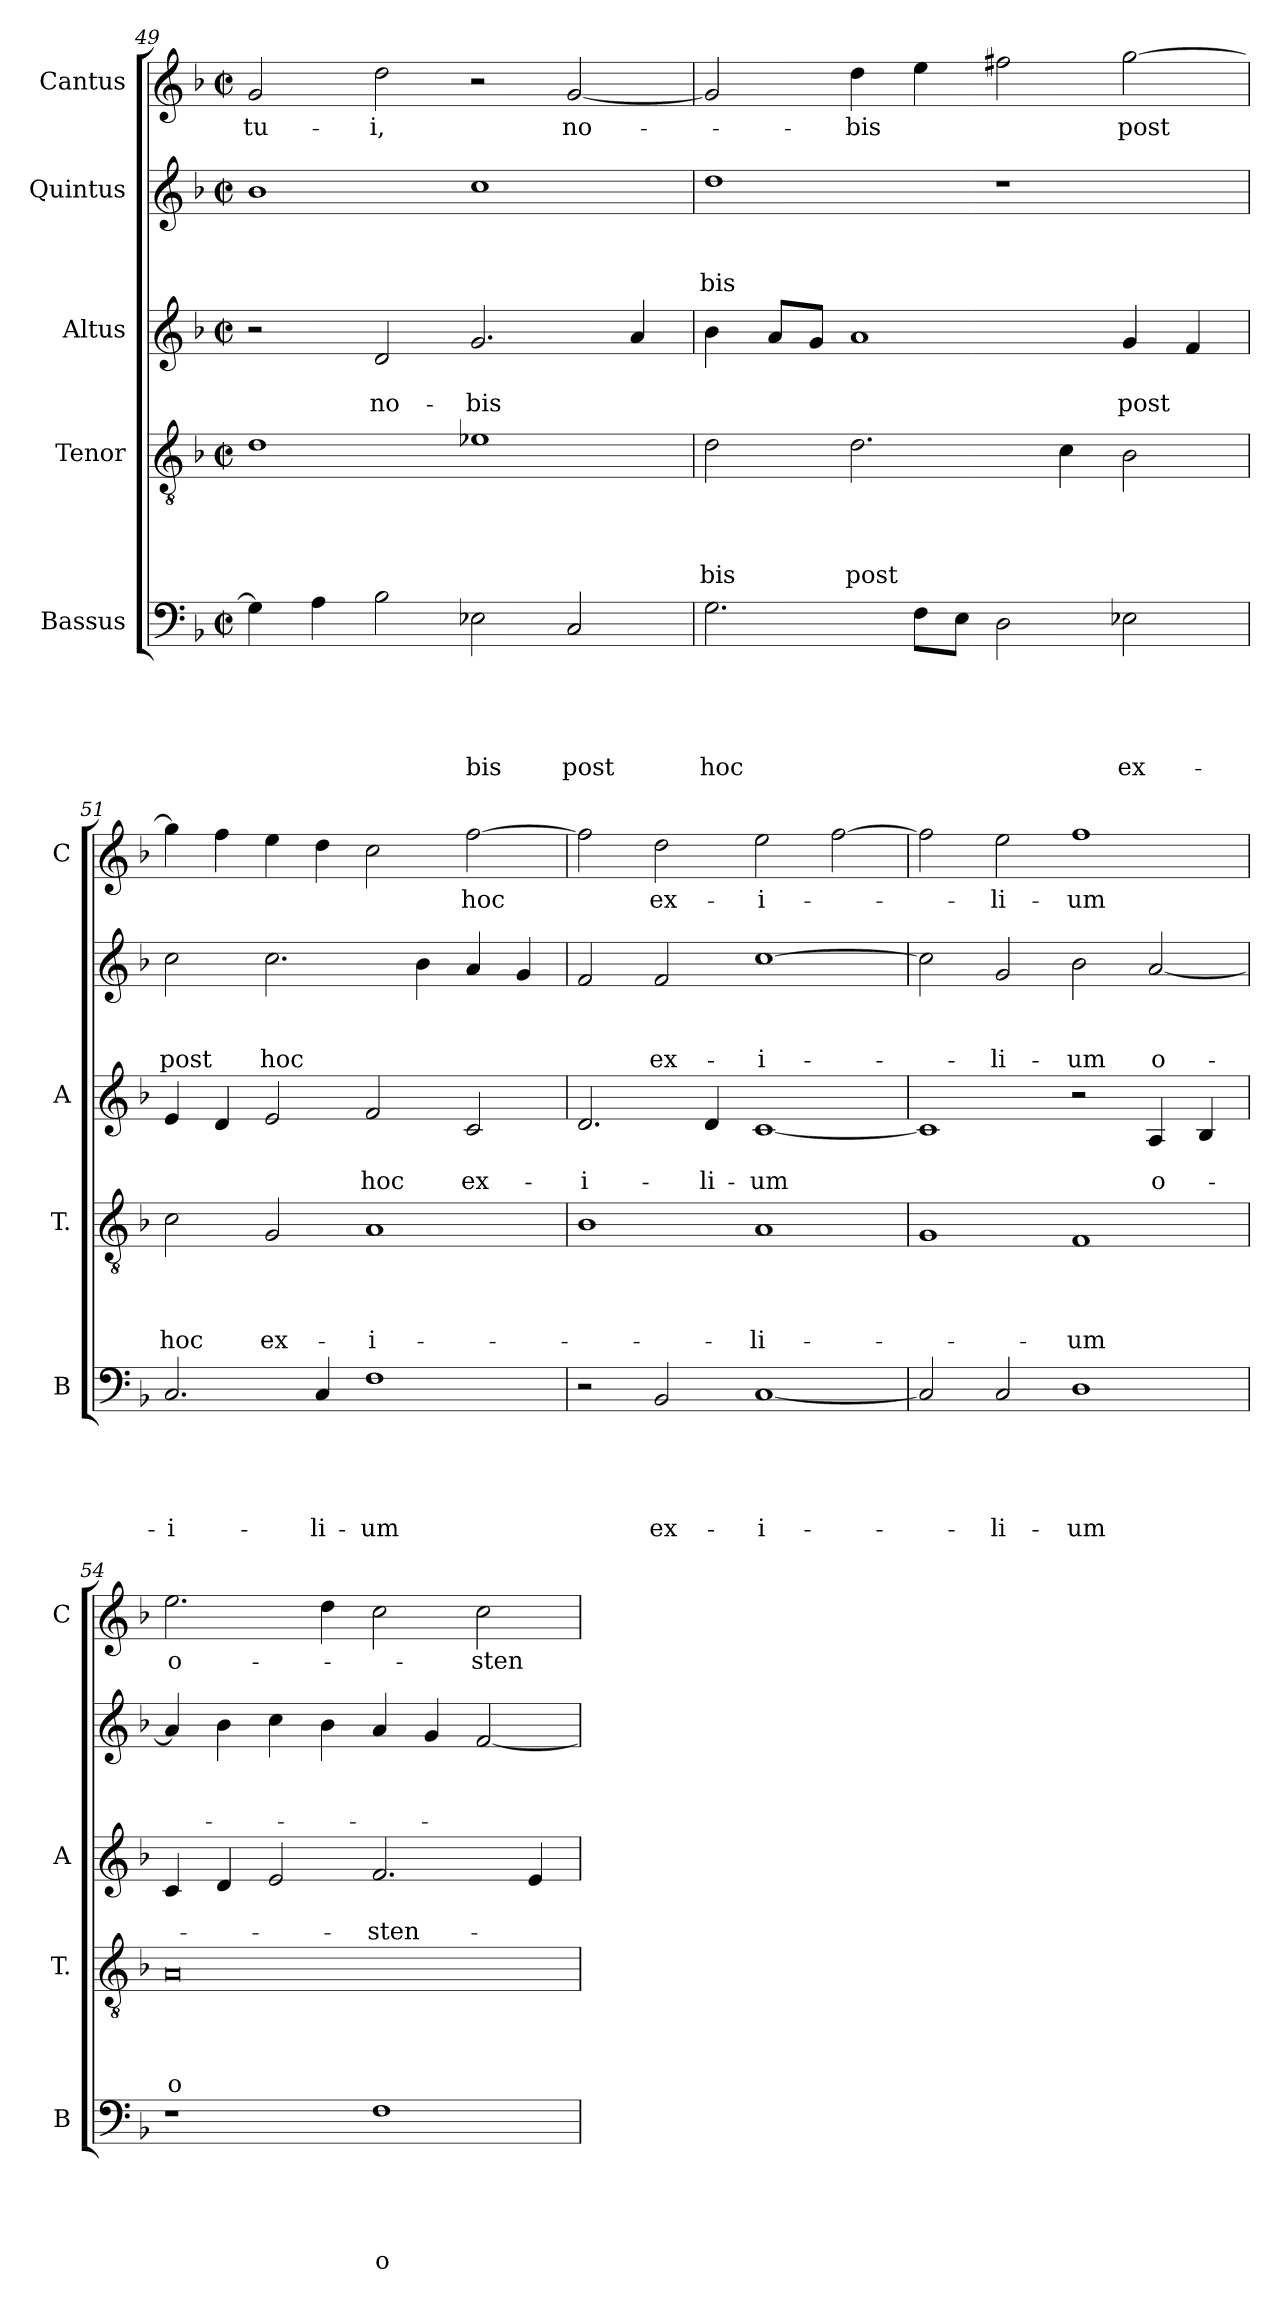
**kern	**text	**text	**text	**text	**text	**kern	**text	**text	**text	**text	**kern	**text	**text	**kern	**text	**text	**text	**kern	**text
*part5	*part5	*part5	*part5	*part5	*part5	*part4	*part4	*part4	*part4	*part4	*part3	*part3	*part3	*part2	*part2	*part2	*part2	*part1	*part1
*staff5	*staff5	*staff5	*staff5	*staff5	*staff5	*staff4	*staff4	*staff4	*staff4	*staff4	*staff3	*staff3	*staff3	*staff2	*staff2	*staff2	*staff2	*staff1	*staff1
*I"Bassus	*	*	*	*	*	*I"Tenor	*	*	*	*	*I"Altus	*	*	*I"Quintus	*	*	*	*I"Cantus	*
*I'B	*	*	*	*	*	*I'T.	*	*	*	*	*I'A	*	*	*	*	*	*	*I'C	*
*clefF4	*	*	*	*	*	*clefGv2	*	*	*	*	*clefG2	*	*	*clefG2	*	*	*	*clefG2	*
*k[b-]	*	*	*	*	*	*k[b-]	*	*	*	*	*k[b-]	*	*	*k[b-]	*	*	*	*k[b-]	*
*F:	*	*	*	*	*	*F:	*	*	*	*	*F:	*	*	*F:	*	*	*	*F:	*
*M2/2	*	*	*	*	*	*M2/2	*	*	*	*	*M2/2	*	*	*M2/2	*	*	*	*M2/2	*
*met(c|)	*	*	*	*	*	*met(c|)	*	*	*	*	*met(c|)	*	*	*met(c|)	*	*	*	*met(c|)	*
=49	=49	=49	=49	=49	=49	=49	=49	=49	=49	=49	=49	=49	=49	=49	=49	=49	=49	=49	=49
!	!	!	!	!	!	!	!	!	!	!	!	!	!	!	!	!	!	!	!LO:LY:b
4G\]	.	.	.	.	.	1d	.	.	.	.	2r	.	.	1b-	.	.	.	2g/	tu-
4A\	.	.	.	.	.	.	.	.	.	.	.	.	.	.	.	.	.	.	.
!	!	!	!	!	!	!	!	!	!	!	!	!	!LO:LY:b	!	!	!	!	!	!LO:LY:b
2B-\	.	.	.	.	.	.	.	.	.	.	2d/	.	no-	.	.	.	.	2dd\	-i,
!	!	!	!	!	!LO:LY:b	!	!	!	!	!	!	!	!LO:LY:b	!	!	!	!	!	!
2E-X\	.	.	.	.	-bis	1e-X	.	.	.	.	2.g/	.	-bis	1cc	.	.	.	2r	.
!	!	!	!	!	!LO:LY:b	!	!	!	!	!	!	!	!	!	!	!	!	!	!LO:LY:b
2C/	.	.	.	.	post	.	.	.	.	.	.	.	.	.	.	.	.	[2g/	no-
.	.	.	.	.	.	.	.	.	.	.	4a/	.	.	.	.	.	.	.	.
=50	=50	=50	=50	=50	=50	=50	=50	=50	=50	=50	=50	=50	=50	=50	=50	=50	=50	=50	=50
!	!	!	!	!	!LO:LY:b	!	!	!	!	!LO:LY:b	!	!	!	!	!	!	!LO:LY:b	!	!
2.G\	.	.	.	.	hoc	2d\	.	.	.	-bis	4b-\	.	.	1dd	.	.	-bis	2g/]	.
.	.	.	.	.	.	.	.	.	.	.	8a/L	.	.	.	.	.	.	.	.
.	.	.	.	.	.	.	.	.	.	.	8g/J	.	.	.	.	.	.	.	.
!	!	!	!	!	!	!	!	!	!	!LO:LY:b	!	!	!	!	!	!	!	!	!LO:LY:b
.	.	.	.	.	.	2.d\	.	.	.	post	1a	.	.	.	.	.	.	4dd\	-bis
8F\L	.	.	.	.	.	.	.	.	.	.	.	.	.	.	.	.	.	4ee\	.
8E\J	.	.	.	.	.	.	.	.	.	.	.	.	.	.	.	.	.	.	.
2D\	.	.	.	.	.	.	.	.	.	.	.	.	.	1r	.	.	.	2ff#X\	.
.	.	.	.	.	.	4c\	.	.	.	.	.	.	.	.	.	.	.	.	.
!	!	!	!	!	!LO:LY:b	!	!	!	!	!	!	!	!LO:LY:b	!	!	!	!	!	!LO:LY:b
2E-X\	.	.	.	.	ex-	2B-\	.	.	.	.	4g/	.	post	.	.	.	.	[2gg\	post
.	.	.	.	.	.	.	.	.	.	.	4f/	.	.	.	.	.	.	.	.
=51	=51	=51	=51	=51	=51	=51	=51	=51	=51	=51	=51	=51	=51	=51	=51	=51	=51	=51	=51
!	!	!	!	!	!LO:LY:b	!	!	!	!	!LO:LY:b	!	!	!	!	!	!	!LO:LY:b	!	!
2.C/	.	.	.	.	-i-	2c\	.	.	.	hoc	4e/	.	.	2cc\	.	.	post	4gg\]	.
.	.	.	.	.	.	.	.	.	.	.	4d/	.	.	.	.	.	.	4ff\	.
!	!	!	!	!	!	!	!	!	!	!LO:LY:b	!	!	!	!	!	!	!LO:LY:b	!	!
.	.	.	.	.	.	2G/	.	.	.	ex-	2e/	.	.	2.cc\	.	.	hoc	4ee\	.
!	!	!	!	!	!LO:LY:b	!	!	!	!	!	!	!	!	!	!	!	!	!	!
4C/	.	.	.	.	-li-	.	.	.	.	.	.	.	.	.	.	.	.	4dd\	.
!	!	!	!	!	!LO:LY:b	!	!	!	!	!LO:LY:b	!	!	!LO:LY:b	!	!	!	!	!	!
1F	.	.	.	.	-um	1A	.	.	.	-i-	2f/	.	hoc	.	.	.	.	2cc\	.
.	.	.	.	.	.	.	.	.	.	.	.	.	.	4b-\	.	.	.	.	.
!	!	!	!	!	!	!	!	!	!	!	!	!	!LO:LY:b	!	!	!	!	!	!LO:LY:b
.	.	.	.	.	.	.	.	.	.	.	2c/	.	ex-	4a/	.	.	.	[2ff\	hoc
.	.	.	.	.	.	.	.	.	.	.	.	.	.	4g/	.	.	.	.	.
!!LO:LB:g=z
=52	=52	=52	=52	=52	=52	=52	=52	=52	=52	=52	=52	=52	=52	=52	=52	=52	=52	=52	=52
!	!	!	!	!	!	!	!	!	!	!	!	!	!LO:LY:b	!	!	!	!	!	!
2r	.	.	.	.	.	1B-	.	.	.	.	2.d/	.	-i-	2f/	.	.	.	2ff\]	.
!	!	!	!	!	!LO:LY:b	!	!	!	!	!	!	!	!	!	!	!	!LO:LY:b	!	!LO:LY:b
2BB-/	.	.	.	.	ex-	.	.	.	.	.	.	.	.	2f/	.	.	ex-	2dd\	ex-
!	!	!	!	!	!	!	!	!	!	!	!	!	!LO:LY:b	!	!	!	!	!	!
.	.	.	.	.	.	.	.	.	.	.	4d/	.	-li-	.	.	.	.	.	.
!	!	!	!	!	!LO:LY:b	!	!	!	!	!LO:LY:b	!	!	!LO:LY:b	!	!	!	!LO:LY:b	!	!LO:LY:b
[1C	.	.	.	.	-i-	1A	.	.	.	-li-	[1c	.	-um	[1cc	.	.	-i-	2ee\	-i-
.	.	.	.	.	.	.	.	.	.	.	.	.	.	.	.	.	.	[2ff\	.
=53	=53	=53	=53	=53	=53	=53	=53	=53	=53	=53	=53	=53	=53	=53	=53	=53	=53	=53	=53
2C/]	.	.	.	.	.	1G	.	.	.	.	1c]	.	.	2cc\]	.	.	.	2ff\]	.
!	!	!	!	!	!LO:LY:b	!	!	!	!	!	!	!	!	!	!	!	!LO:LY:b	!	!LO:LY:b
2C/	.	.	.	.	-li-	.	.	.	.	.	.	.	.	2g/	.	.	-li-	2ee\	-li-
!	!	!	!	!	!LO:LY:b	!	!	!	!	!LO:LY:b	!	!	!	!	!	!	!LO:LY:b	!	!LO:LY:b
1D	.	.	.	.	-um	1F	.	.	.	-um	2r	.	.	2b-\	.	.	-um	1ff	-um
!	!	!	!	!	!	!	!	!	!	!	!	!	!LO:LY:b	!	!	!	!LO:LY:b	!	!
.	.	.	.	.	.	.	.	.	.	.	4A/	.	o-	[2a/	.	.	o-	.	.
.	.	.	.	.	.	.	.	.	.	.	4B-/	.	.	.	.	.	.	.	.
=54	=54	=54	=54	=54	=54	=54	=54	=54	=54	=54	=54	=54	=54	=54	=54	=54	=54	=54	=54
!	!	!	!	!	!	!	!	!	!	!LO:LY:b	!	!	!	!	!	!	!	!	!LO:LY:b
1r	.	.	.	.	.	0A	.	.	.	o-	4c/	.	.	4a/]	.	.	.	2.ee\	o-
.	.	.	.	.	.	.	.	.	.	.	4d/	.	.	4b-\	.	.	.	.	.
.	.	.	.	.	.	.	.	.	.	.	2e/	.	.	4cc\	.	.	.	.	.
.	.	.	.	.	.	.	.	.	.	.	.	.	.	4b-\	.	.	.	4dd\	.
!	!	!	!	!	!LO:LY:b	!	!	!	!	!	!	!	!LO:LY:b	!	!	!	!	!	!
1F	.	.	.	.	o-	.	.	.	.	.	2.f/	.	-sten-	4a/	.	.	.	2cc\	.
.	.	.	.	.	.	.	.	.	.	.	.	.	.	4g/	.	.	.	.	.
!	!	!	!	!	!	!	!	!	!	!	!	!	!	!	!	!	!	!	!LO:LY:b
.	.	.	.	.	.	.	.	.	.	.	.	.	.	[2f/	.	.	.	2cc\	-sten-
.	.	.	.	.	.	.	.	.	.	.	4e/	.	.	.	.	.	.	.	.
=	=	=	=	=	=	=	=	=	=	=	=	=	=	=	=	=	=	=	=
*-	*-	*-	*-	*-	*-	*-	*-	*-	*-	*-	*-	*-	*-	*-	*-	*-	*-	*-	*-
